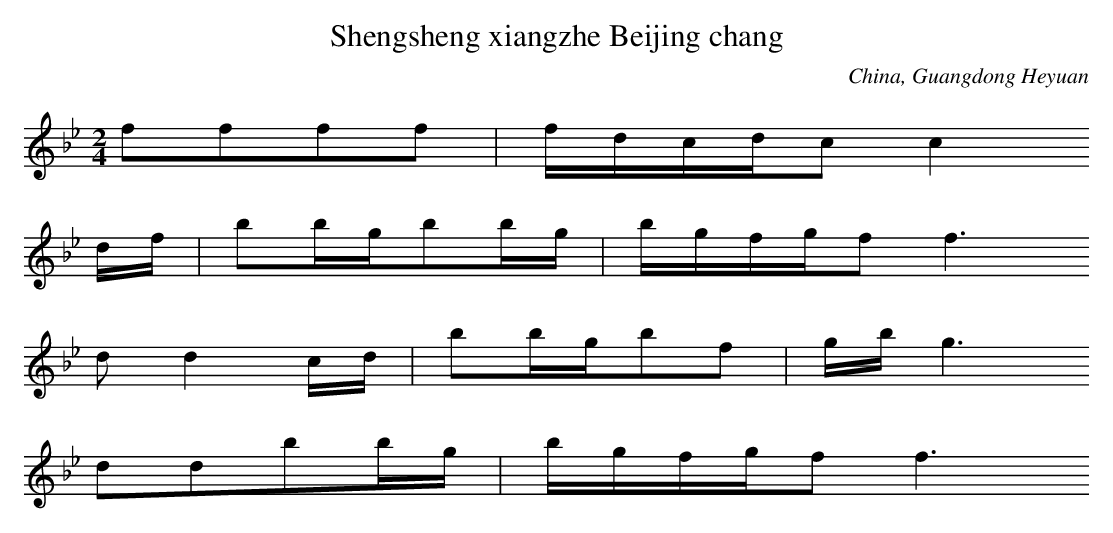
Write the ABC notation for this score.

X:1
T: Shengsheng xiangzhe Beijing chang
O: China, Guangdong Heyuan
M: 2/4
L: 1/16
K: Bb
f2f2f2f2 | fdcdc2c4
df | b2bgb2bg | bgfgf2f6
d2d4cd | b2bgb2f2 | gbg6
d2d2b2bg | bgfgf2f6
